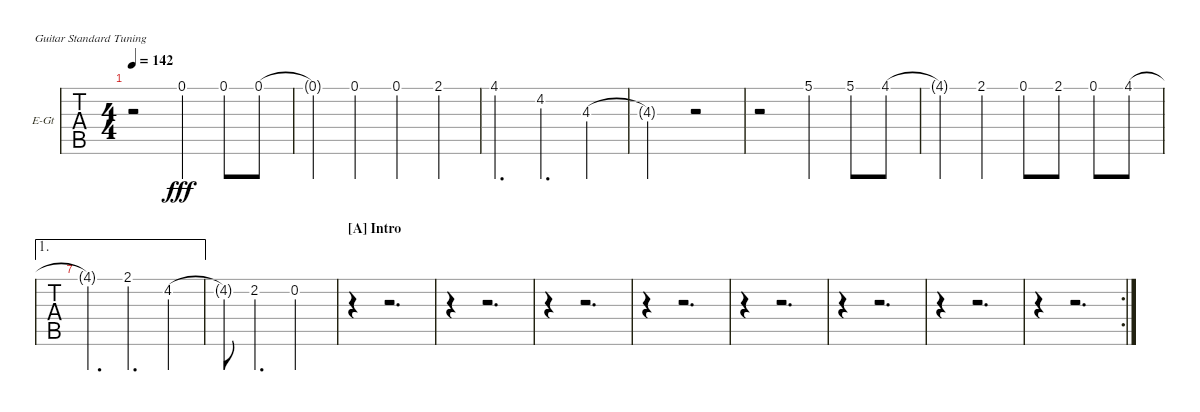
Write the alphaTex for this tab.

\bracketExtendMode nobrackets
\firstSystemTrackNameOrientation horizontal
\otherSystemsTrackNameOrientation horizontal
\defaultBarNumberDisplay FirstOfSystem
\track ("Ozzy" "E-Gt") {instrument electricguitarclean}
\staff {tabs}
\tuning (E4 B3 G3 D3 A2 E2)
\ts (4 4)
\tempo 142
\clef g2
\scale
0.269142
\ks c
r.2{dy fff} 0.1.4 0.1.8 0.1.8 |
\scale
0.278422 0.1{t}.4 0.1.4 0.1.4 2.1.4 |
\scale
0.24594 4.1.4{d} 4.2.4{d} 4.3.4 |
\scale
0.206497 4.3{t}.2 r.2 |
\scale
0.248394 r.2 5.1.4 5.1.8 4.1.8 |
\scale
0.299786 4.1{t}.4 2.1.4 0.1.8 2.1.8 0.1.8 4.1.8 |
\ae 1
\scale
0.226981 4.1{t}.4{d} 2.1.4{d} 4.2.4 |
\scale
0.224839 4.2{t}.8 2.2.4{d} 0.2.2 |
\section ("A" "Intro")
\scale
0.25 r.4 r.2{d} |
\scale
0.25 r.4 r.2{d} |
\scale
0.25 r.4 r.2{d} |
\scale
0.25 r.4 r.2{d} |
\scale
0.25 r.4 r.2{d} |
\scale
0.25 r.4 r.2{d} |
\scale
0.25 r.4 r.2{d} |
\rc 2
\scale
0.25 r.4 r.2{d}
